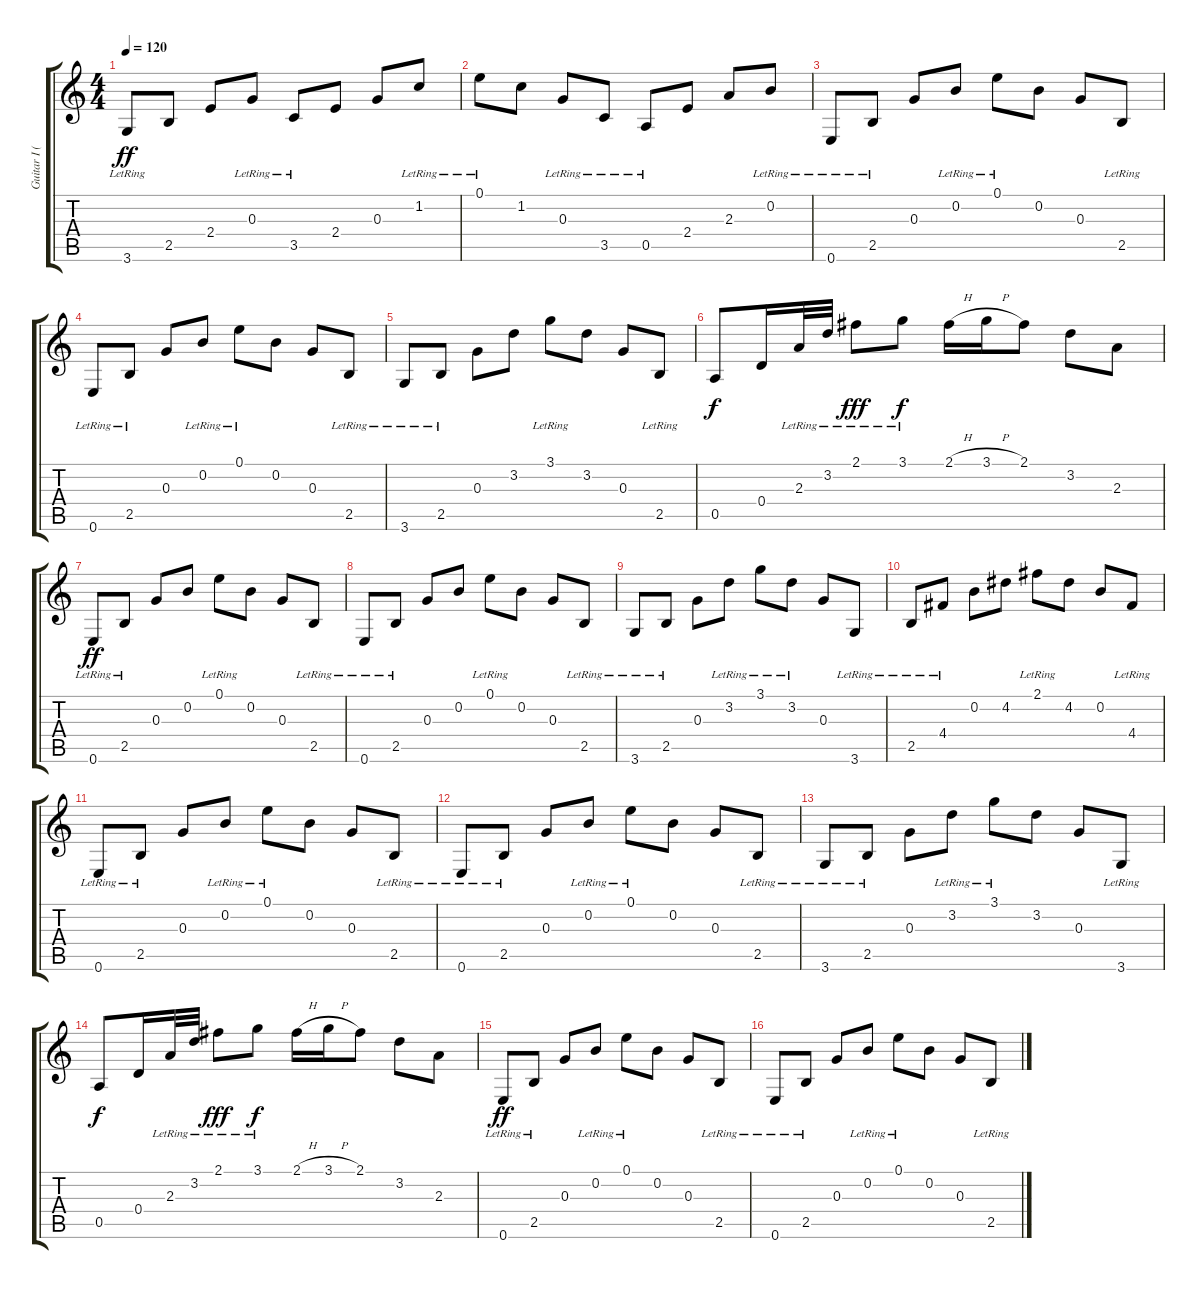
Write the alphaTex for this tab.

\track ("Guitar I (Emppu)" "Guitar I (") {instrument acousticguitarsteel}
\staff {score tabs}
\tuning (E4 B3 G3 D3 A2 E2) {hide}
\ts (4 4)
\tempo 120
\clef g2
\ks c
3.6{lr}.8{dy ff} 2.5.8 2.4.8 0.3{lr}.8 3.5{lr}.8 2.4.8 0.3.8 1.2{lr}.8 |
0.1{lr}.8 1.2.8 0.3{lr}.8 3.5{lr}.8 0.5{lr}.8 2.4.8 2.3.8 0.2{lr}.8 |
0.6{lr}.8 2.5{lr}.8 0.3.8 0.2{lr}.8 0.1{lr}.8 0.2.8 0.3.8 2.5{lr}.8 |
0.6{lr}.8 2.5{lr}.8 0.3.8 0.2{lr}.8 0.1{lr}.8 0.2.8 0.3.8 2.5{lr}.8 |
3.6{lr}.8 2.5{lr}.8 0.3.8 3.2.8 3.1{lr}.8 3.2.8 0.3.8 2.5{lr}.8 |
0.5.8{dy f} 0.4.16 2.3{lr}.32 3.2{lr}.32 2.1{lr}.8{dy fff} 3.1{lr}.8{dy f} 2.1{h}.16 3.1{h}.16 2.1.8 3.2.8 2.3.8 |
0.6{lr}.8{dy ff} 2.5{lr}.8 0.3.8 0.2.8 0.1{lr}.8 0.2.8 0.3.8 2.5{lr}.8 |
0.6{lr}.8 2.5{lr}.8 0.3.8 0.2.8 0.1{lr}.8 0.2.8 0.3.8 2.5{lr}.8 |
3.6{lr}.8 2.5{lr}.8 0.3.8 3.2{lr}.8 3.1{lr}.8 3.2{lr}.8 0.3.8 3.6{lr}.8 |
2.5{lr}.8 4.4{lr}.8 0.2.8 4.2.8 2.1{lr}.8 4.2.8 0.2.8 4.4{lr}.8 |
0.6{lr}.8 2.5{lr}.8 0.3.8 0.2{lr}.8 0.1{lr}.8 0.2.8 0.3.8 2.5{lr}.8 |
0.6{lr}.8 2.5{lr}.8 0.3.8 0.2{lr}.8 0.1{lr}.8 0.2.8 0.3.8 2.5{lr}.8 |
3.6{lr}.8 2.5{lr}.8 0.3.8 3.2{lr}.8 3.1{lr}.8 3.2.8 0.3.8 3.6{lr}.8 |
0.5.8{dy f} 0.4.16 2.3{lr}.32 3.2{lr}.32 2.1{lr}.8{dy fff} 3.1{lr}.8{dy f} 2.1{h}.16 3.1{h}.16 2.1.8 3.2.8 2.3.8 |
0.6{lr}.8{dy ff} 2.5{lr}.8 0.3.8 0.2{lr}.8 0.1{lr}.8 0.2.8 0.3.8 2.5{lr}.8 |
0.6{lr}.8 2.5{lr}.8 0.3.8 0.2{lr}.8 0.1{lr}.8 0.2.8 0.3.8 2.5{lr}.8
